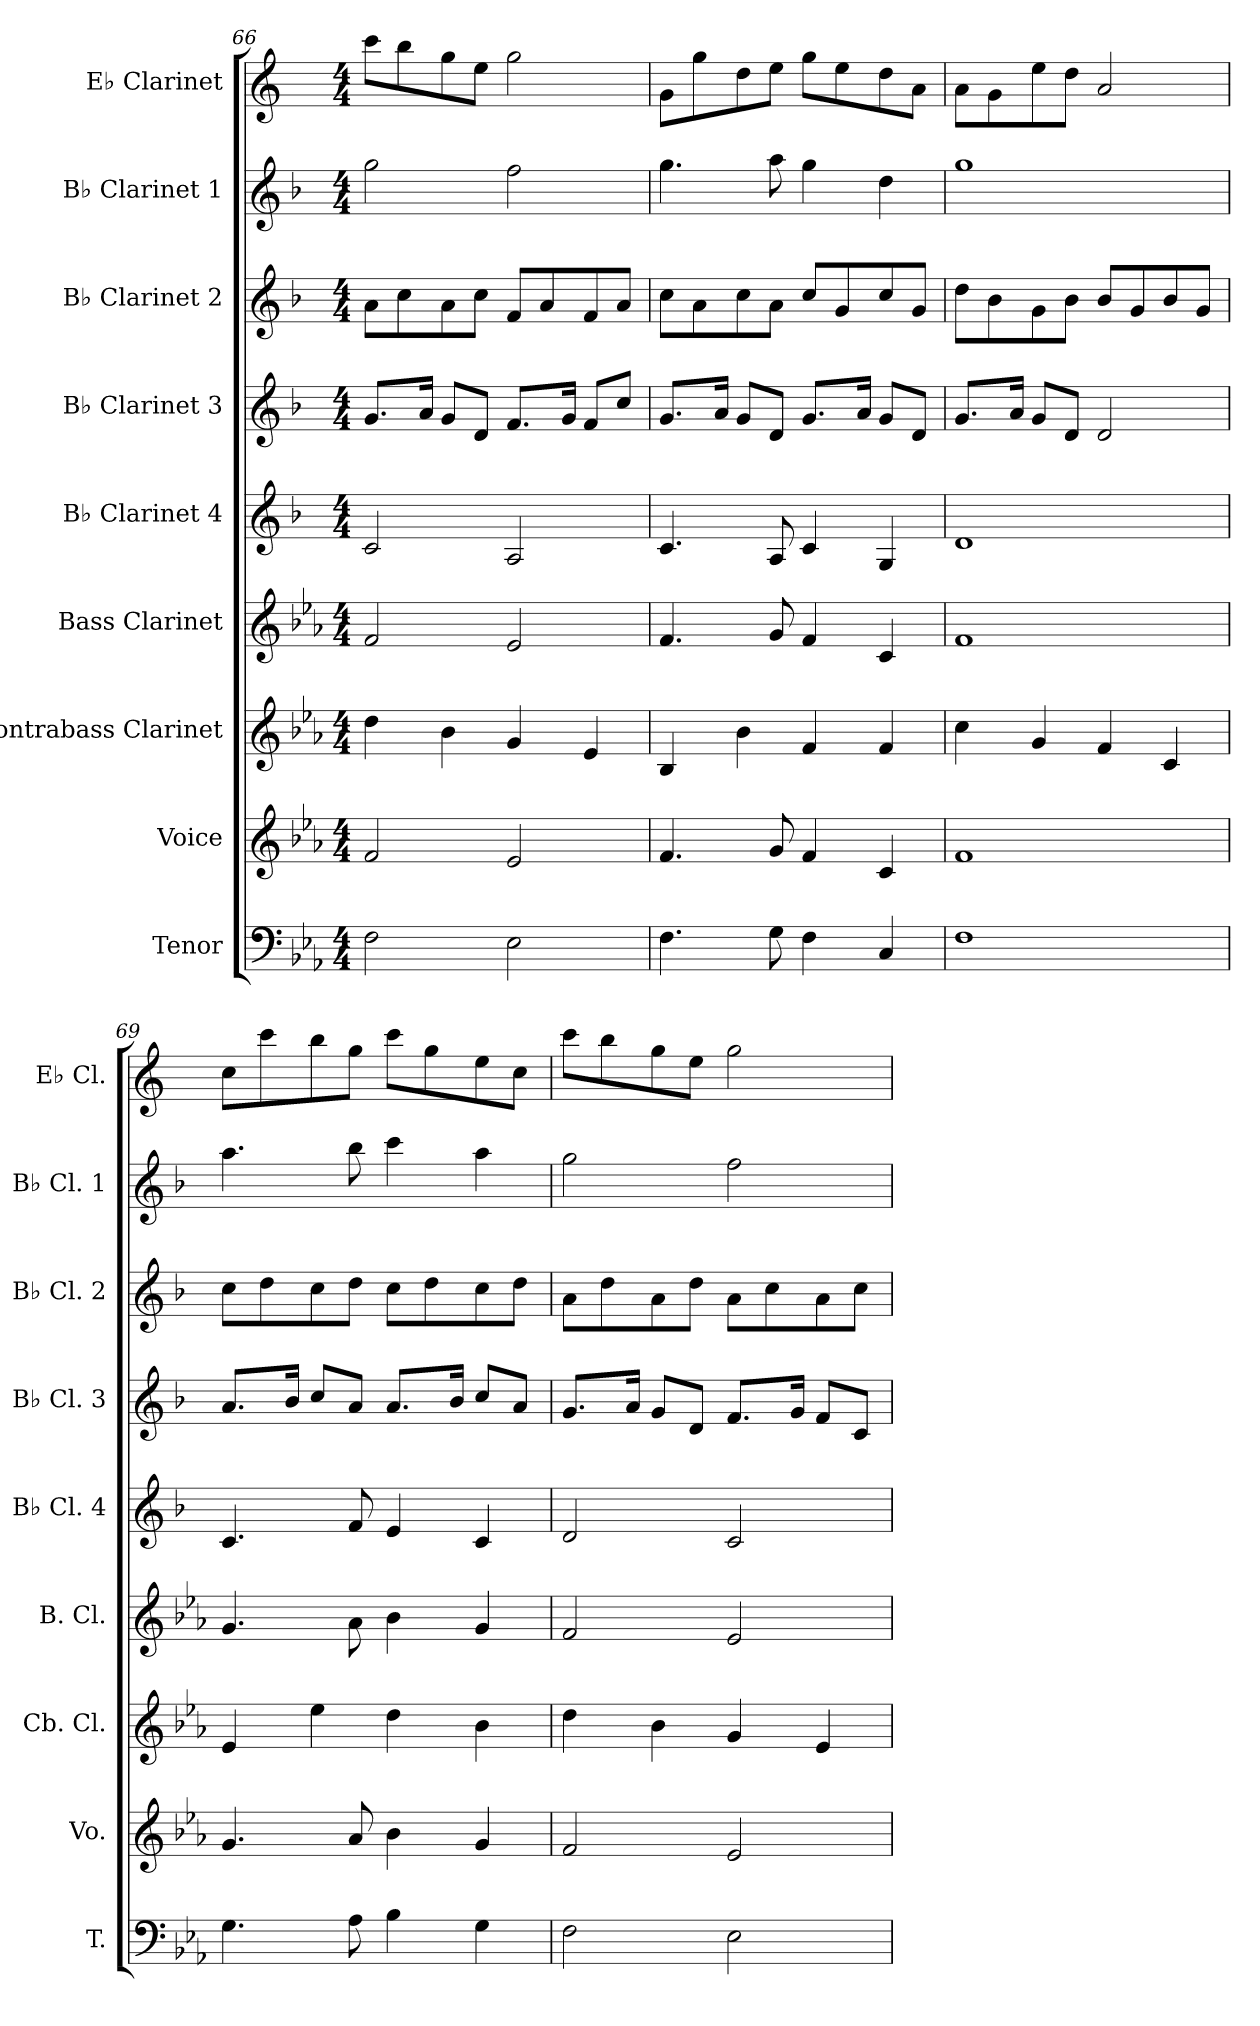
**kern	**kern	**kern	**kern	**kern	**kern	**kern	**kern	**kern
*part9	*part8	*part7	*part6	*part5	*part4	*part3	*part2	*part1
*staff9	*staff8	*staff7	*staff6	*staff5	*staff4	*staff3	*staff2	*staff1
*I"Tenor	*I"Voice	*I"Contrabass Clarinet	*I"Bass Clarinet	*I"B♭ Clarinet 4	*I"B♭ Clarinet 3	*I"B♭ Clarinet 2	*I"B♭ Clarinet 1	*I"E♭ Clarinet
*I'T.	*I'Vo.	*I'Cb. Cl.	*I'B. Cl.	*I'B♭ Cl. 4	*I'B♭ Cl. 3	*I'B♭ Cl. 2	*I'B♭ Cl. 1	*I'E♭ Cl.
!!LO:PB:g=z
*clefF4	*clefG2	*clefG2	*clefG2	*clefG2	*clefG2	*clefG2	*clefG2	*clefG2
*	*	*ITrd15c26	*ITrd8c14	*ITrd1c2	*ITrd1c2	*ITrd1c2	*ITrd1c2	*ITrd-2c-3
*k[b-e-a-]	*k[b-e-a-]	*k[b-e-a-]	*k[b-e-a-]	*k[b-e-a-]	*k[b-e-a-]	*k[b-e-a-]	*k[b-e-a-]	*k[b-e-a-]
*M4/4	*M4/4	*M4/4	*M4/4	*M4/4	*M4/4	*M4/4	*M4/4	*M4/4
=66	=66	=66	=66	=66	=66	=66	=66	=66
2F\	2f/	4D\	2F/	2B-/	8.f/L	8g\L	2ff\	8eee-\L
.	.	.	.	.	.	8b-\	.	8ddd\
.	.	.	.	.	16g/Jk	.	.	.
.	.	4BB-\	.	.	8f/L	8g\	.	8bb-\
.	.	.	.	.	8c/J	8b-\J	.	8gg\J
2E-\	2e-/	4GG/	2E-/	2G/	8.e-/L	8e-/L	2ee-\	2bb-\
.	.	.	.	.	.	8g/	.	.
.	.	.	.	.	16f/Jk	.	.	.
.	.	4EE-/	.	.	8e-/L	8e-/	.	.
.	.	.	.	.	8b-/J	8g/J	.	.
=67	=67	=67	=67	=67	=67	=67	=67	=67
4.F\	4.f/	4BBB-/	4.F/	4.B-/	8.f/L	8b-\L	4.ff\	8b-\L
.	.	.	.	.	.	8g\	.	8bb-\
.	.	.	.	.	16g/Jk	.	.	.
.	.	4BB-\	.	.	8f/L	8b-\	.	8ff\
8G\	8g/	.	8G/	8G/	8c/J	8g\J	8gg\	8gg\J
4F\	4f/	4FF/	4F/	4B-/	8.f/L	8b-/L	4ff\	8bb-\L
.	.	.	.	.	.	8f/	.	8gg\
.	.	.	.	.	16g/Jk	.	.	.
4C/	4c/	4FF/	4C/	4F/	8f/L	8b-/	4cc\	8ff\
.	.	.	.	.	8c/J	8f/J	.	8cc\J
=68	=68	=68	=68	=68	=68	=68	=68	=68
1F	1f	4C\	1F	1c	8.f/L	8cc\L	1ff	8cc\L
.	.	.	.	.	.	8a-\	.	8b-\
.	.	.	.	.	16g/Jk	.	.	.
.	.	4GG/	.	.	8f/L	8f\	.	8gg\
.	.	.	.	.	8c/J	8a-\J	.	8ff\J
.	.	4FF/	.	.	2c/	8a-/L	.	2cc/
.	.	.	.	.	.	8f/	.	.
.	.	4CC/	.	.	.	8a-/	.	.
.	.	.	.	.	.	8f/J	.	.
=69	=69	=69	=69	=69	=69	=69	=69	=69
4.G\	4.g/	4EE-/	4.G/	4.B-/	8.g/L	8b-\L	4.gg\	8ee-\L
.	.	.	.	.	.	8cc\	.	8eee-\
.	.	.	.	.	16a-/Jk	.	.	.
.	.	4E-\	.	.	8b-/L	8b-\	.	8ddd\
8A-\	8a-/	.	8A-\	8e-/	8g/J	8cc\J	8aa-\	8bb-\J
4B-\	4b-\	4D\	4B-\	4d/	8.g/L	8b-\L	4bb-\	8eee-\L
.	.	.	.	.	.	8cc\	.	8bb-\
.	.	.	.	.	16a-/Jk	.	.	.
4G\	4g/	4BB-\	4G/	4B-/	8b-/L	8b-\	4gg\	8gg\
.	.	.	.	.	8g/J	8cc\J	.	8ee-\J
!!LO:PB:g=z
=70	=70	=70	=70	=70	=70	=70	=70	=70
2F\	2f/	4D\	2F/	2c/	8.f/L	8g\L	2ff\	8eee-\L
.	.	.	.	.	.	8cc\	.	8ddd\
.	.	.	.	.	16g/Jk	.	.	.
.	.	4BB-\	.	.	8f/L	8g\	.	8bb-\
.	.	.	.	.	8c/J	8cc\J	.	8gg\J
2E-\	2e-/	4GG/	2E-/	2B-/	8.e-/L	8g\L	2ee-\	2bb-\
.	.	.	.	.	.	8b-\	.	.
.	.	.	.	.	16f/Jk	.	.	.
.	.	4EE-/	.	.	8e-/L	8g\	.	.
.	.	.	.	.	8B-/J	8b-\J	.	.
=	=	=	=	=	=	=	=	=
*-	*-	*-	*-	*-	*-	*-	*-	*-
